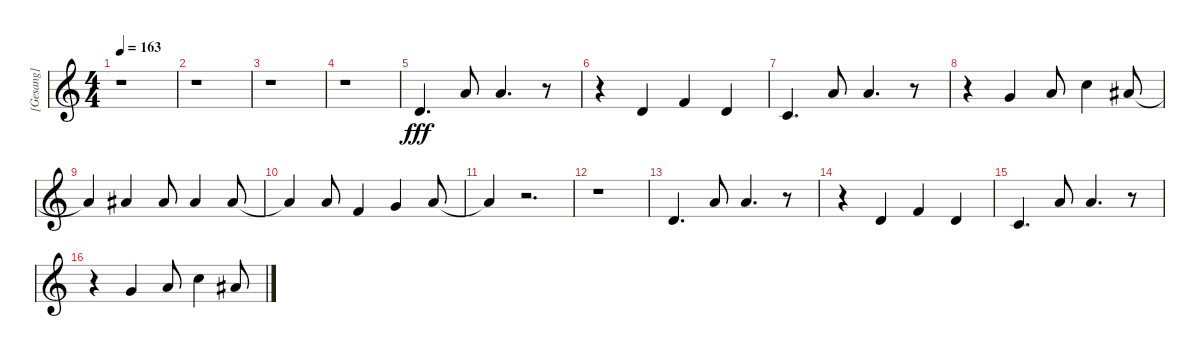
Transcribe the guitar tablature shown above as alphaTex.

\track ("[Gesang]" "[Gesang]") {instrument tenorsax}
\staff {score}
\tuning (E4 B3 G3 D3 A2 E2) {hide}
\ts (4 4)
\tempo 163
\clef g2
\ks c
r.1{dy fff} |
r.1 |
r.1 |
r.1 |
3.2.4{d volume 14} 5.1.8 5.1.4{d} r.8 |
r.4 3.2.4 1.1.4 3.2.4 |
1.2.4{d} 5.1.8 5.1.4{d} r.8 |
r.4 3.1.4 5.1.8 8.1.4 6.1.8 |
6.1{t}.4 6.1.4 6.1.8 6.1.4 6.1.8 |
6.1{t}.4 5.1.8 1.1.4 3.1.4 5.1.8 |
5.1{t}.4 r.2{d} |
r.1 |
3.2.4{d} 5.1.8 5.1.4{d} r.8 |
r.4 3.2.4 1.1.4 3.2.4 |
1.2.4{d} 5.1.8 5.1.4{d} r.8 |
r.4 3.1.4 5.1.8 8.1.4 6.1.8
